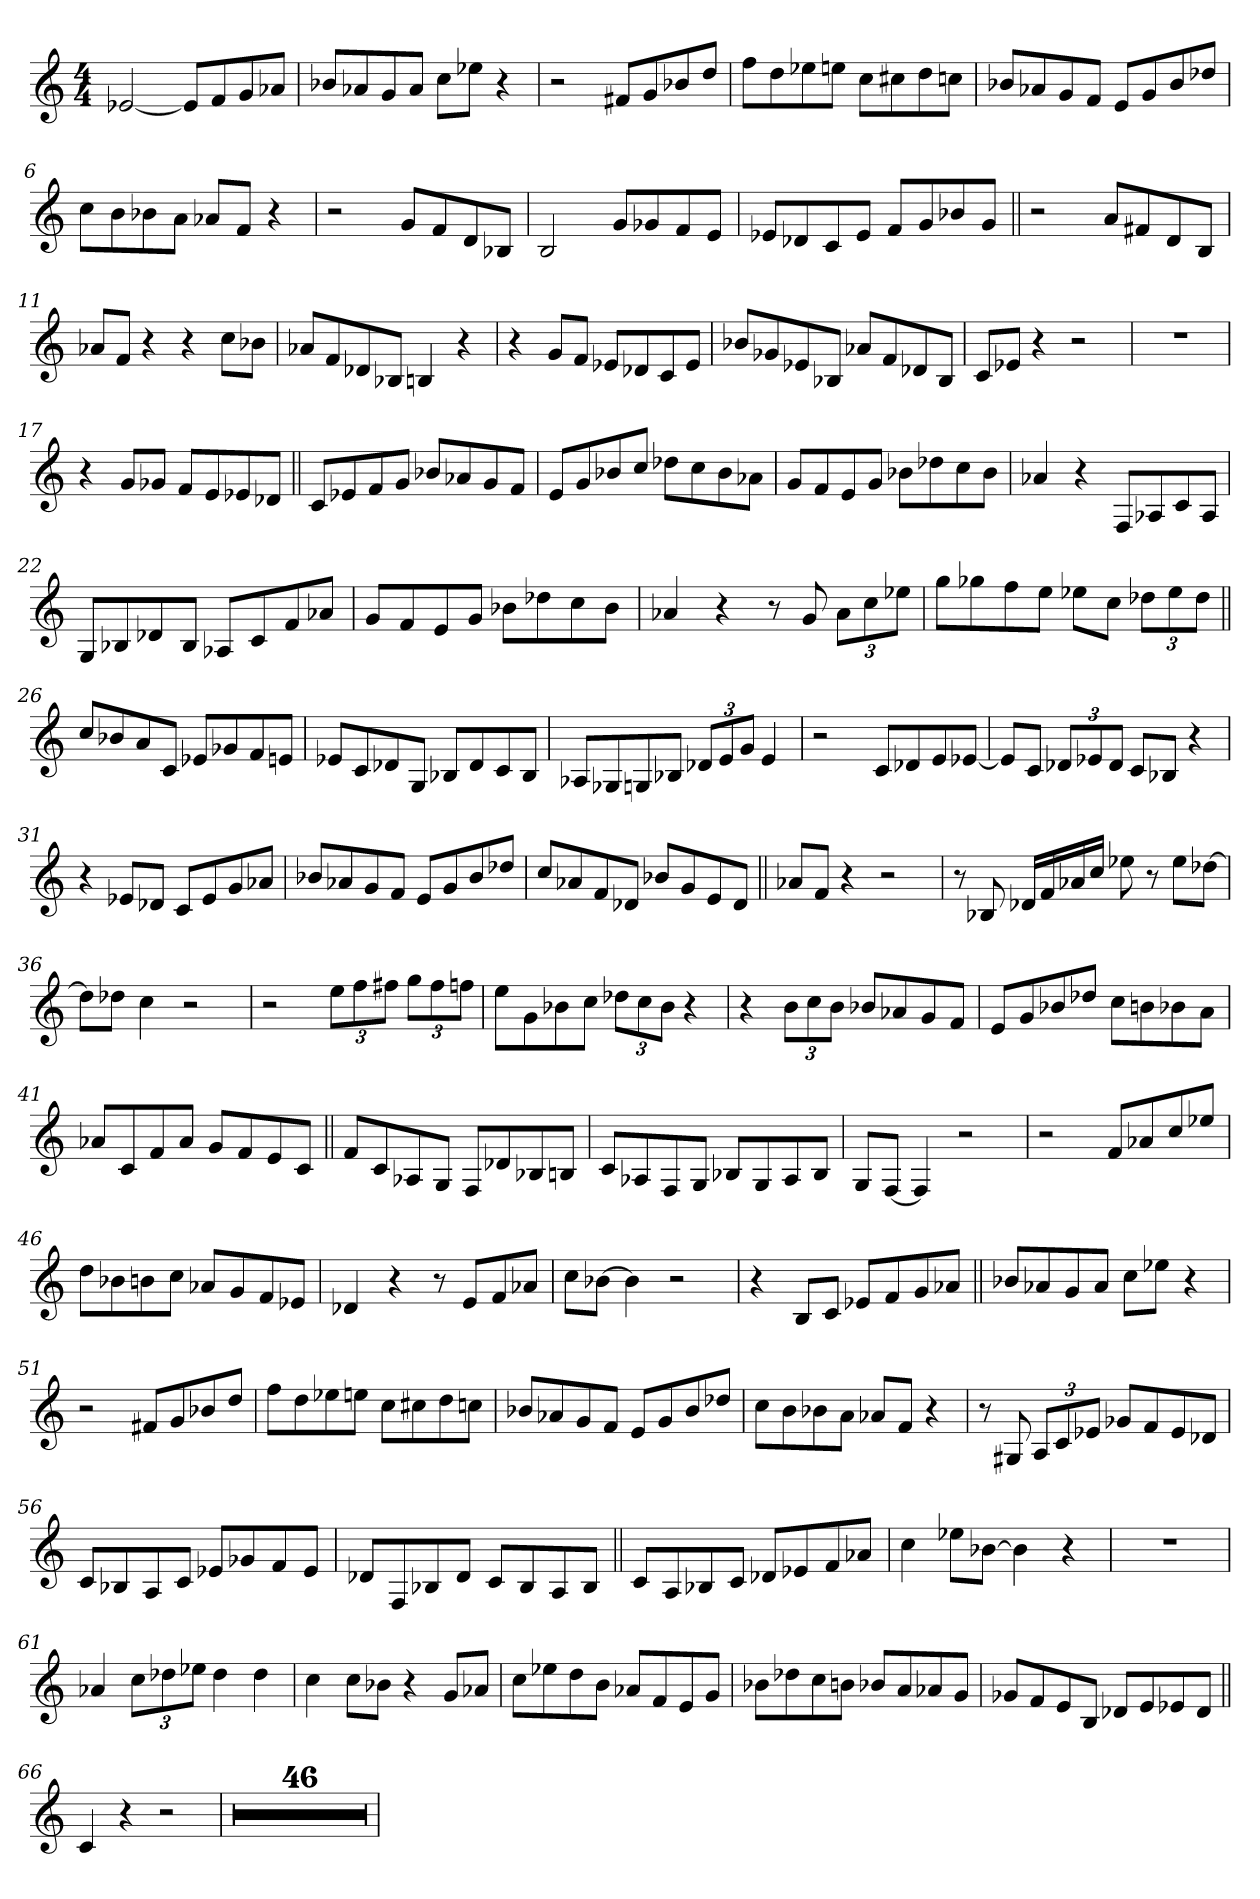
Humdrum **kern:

**kern
*part1
*staff1
*clefG2
*k[]
*M4/4
=1
[2e-X/
8e-/L]
8f/
8g/
8a-X/J
=2
8b-X/L
8a-X/
8g/
8a-/J
8cc\L
8ee-X\J
4r
=3
2r
8f#X/L
8g/
8b-X/
8dd/J
=4
8ff\L
8dd\
8ee-X\
8een\J
8cc\L
8cc#X\
8dd\
8ccn\J
=5
8b-X/L
8a-X/
8g/
8f/J
8e/L
8g/
8b-/
8dd-X/J
=6
8cc\L
8b\
8b-X\
8a\J
8a-X/L
8f/J
4r
=7
2r
8g/L
8f/
8d/
8B-X/J
=8
2B/
8g/L
8g-X/
8f/
8e/J
=9
8e-X/L
8d-X/
8c/
8e-/J
8f/L
8g/
8b-X/
8g/J
=10||
2r
8a/L
8f#X/
8d/
8B/J
=11
8a-X/L
8f/J
4r
4r
8cc\L
8b-X\J
=12
8a-X/L
8f/
8d-X/
8B-X/J
4Bn/
4r
=13
4r
8g/L
8f/J
8e-X/L
8d-X/
8c/
8e-/J
=14
8b-X/L
8g-X/
8e-X/
8B-X/J
8a-X/L
8f/
8d-X/
8B-/J
=15
8c/L
8e-X/J
4r
2r
=16
1r
=17
4r
8g/L
8g-X/J
8f/L
8e/
8e-X/
8d-X/J
=18||
8c/L
8e-X/
8f/
8g/J
8b-X/L
8a-X/
8g/
8f/J
=19
8e/L
8g/
8b-X/
8cc/J
8dd-X\L
8cc\
8b-\
8a-X\J
=20
8g/L
8f/
8e/
8g/J
8b-X\L
8dd-X\
8cc\
8b-\J
=21
4a-X/
4r
8F/L
8A-X/
8c/
8A-/J
=22
8G/L
8B-X/
8d-X/
8B-/J
8A-X/L
8c/
8f/
8a-X/J
=23
8g/L
8f/
8e/
8g/J
8b-X\L
8dd-X\
8cc\
8b-\J
=24
4a-X/
4r
8r
8g/
12a-\L
12cc\
12ee-X\J
=25
8gg\L
8gg-X\
8ff\
8ee\J
8ee-X\L
8cc\J
12dd-X\L
12ee-\
12dd-\J
=26||
8cc/L
8b-X/
8a/
8c/J
8e-X/L
8g-X/
8f/
8en/J
=27
8e-X/L
8c/
8d-X/
8G/J
8B-X/L
8d-/
8c/
8B-/J
=28
8A-X/L
8G-X/
8Gn/
8B-X/J
12d-X/L
12e/
12g/J
4e/
=29
2r
8c/L
8d-X/
8e/
[8e-X/J
=30
8e-/L]
8c/J
12d-X/L
12e-X/
12d-/J
8c/L
8B-X/J
4r
=31
4r
8e-X/L
8d-X/J
8c/L
8e-/
8g/
8a-X/J
=32
8b-X/L
8a-X/
8g/
8f/J
8e/L
8g/
8b-/
8dd-X/J
=33
8cc/L
8a-X/
8f/
8d-X/J
8b-X/L
8g/
8e/
8d-/J
=34||
8a-X/L
8f/J
4r
2r
=35
8r
8B-X/
16d-X/LL
16f/
16a-X/
16cc/JJ
8ee-X\
8r
8ee-\L
[8dd-X\J
=36
8dd-\L]
8dd-X\J
4cc\
2r
=37
2r
12ee\L
12ff\
12ff#X\J
12gg\L
12ff#\
12ffn\J
=38
8ee\L
8g\
8b-X\
8cc\J
12dd-X\L
12cc\
12b-\J
4r
=39
4r
12b\L
12cc\
12b\J
8b-X/L
8a-X/
8g/
8f/J
=40
8e/L
8g/
8b-X/
8dd-X/J
8cc\L
8bn\
8b-X\
8a\J
=41
8a-X/L
8c/
8f/
8a-/J
8g/L
8f/
8e/
8c/J
=42||
8f/L
8c/
8A-X/
8G/J
8F/L
8d-X/
8B-X/
8Bn/J
=43
8c/L
8A-X/
8F/
8G/J
8B-X/L
8G/
8A-/
8B-/J
=44
8G/L
[8F/J
4F/]
2r
=45
2r
8f/L
8a-X/
8cc/
8ee-X/J
=46
8dd\L
8b-X\
8bn\
8cc\J
8a-X/L
8g/
8f/
8e-X/J
=47
4d-X/
4r
8r
8e/L
8f/
8a-X/J
=48
8cc\L
[8b-X\J
4b-\]
2r
=49
4r
8B/L
8c/J
8e-X/L
8f/
8g/
8a-X/J
=50||
8b-X/L
8a-X/
8g/
8a-/J
8cc\L
8ee-X\J
4r
=51
2r
8f#X/L
8g/
8b-X/
8dd/J
=52
8ff\L
8dd\
8ee-X\
8een\J
8cc\L
8cc#X\
8dd\
8ccn\J
=53
8b-X/L
8a-X/
8g/
8f/J
8e/L
8g/
8b-/
8dd-X/J
=54
8cc\L
8b\
8b-X\
8a\J
8a-X/L
8f/J
4r
=55
8r
8G#X/
12A/L
12c/
12e-X/J
8g-X/L
8f/
8e-/
8d-X/J
=56
8c/L
8B-X/
8A/
8c/J
8e-X/L
8g-X/
8f/
8e-/J
=57
8d-X/L
8F/
8B-X/
8d-/J
8c/L
8B-/
8A/
8B-/J
=58||
8c/L
8A/
8B-X/
8c/J
8d-X/L
8e-X/
8f/
8a-X/J
=59
4cc\
8ee-X\L
[8b-X\J
4b-\]
4r
=60
1r
=61
4a-X/
12cc\L
12dd-X\
12ee-X\J
4dd-\
4dd-\
=62
4cc\
8cc\L
8b-X\J
4r
8g/L
8a-X/J
=63
8cc\L
8ee-X\
8dd\
8b\J
8a-X/L
8f/
8e/
8g/J
=64
8b-X\L
8dd-X\
8cc\
8bn\J
8b-X/L
8a/
8a-X/
8g/J
=65
8g-X/L
8f/
8e/
8B/J
8d-X/L
8e/
8e-X/
8d-/J
=66||
4c/
4r
2r
=67
1r
=68
1r
=69
1r
=70
1r
=71
1r
=72
1r
=73
1r
=74
1r
=75
1r
=76
1r
=77
1r
=78
1r
=79
1r
=80
1r
=81
1r
=82
1r
=83
1r
=84
1r
=85
1r
=86
1r
=87
1r
=88
1r
=89
1r
=90
1r
=91
1r
=92
1r
=93
1r
=94
1r
=95
1r
=96
1r
=97
1r
=98
1r
=99
1r
=100
1r
=101
1r
=102
1r
=103
1r
=104
1r
=105
1r
=106
1r
=107
1r
=108
1r
=109
1r
=110
1r
=111
1r
=112
1r
=
*-
